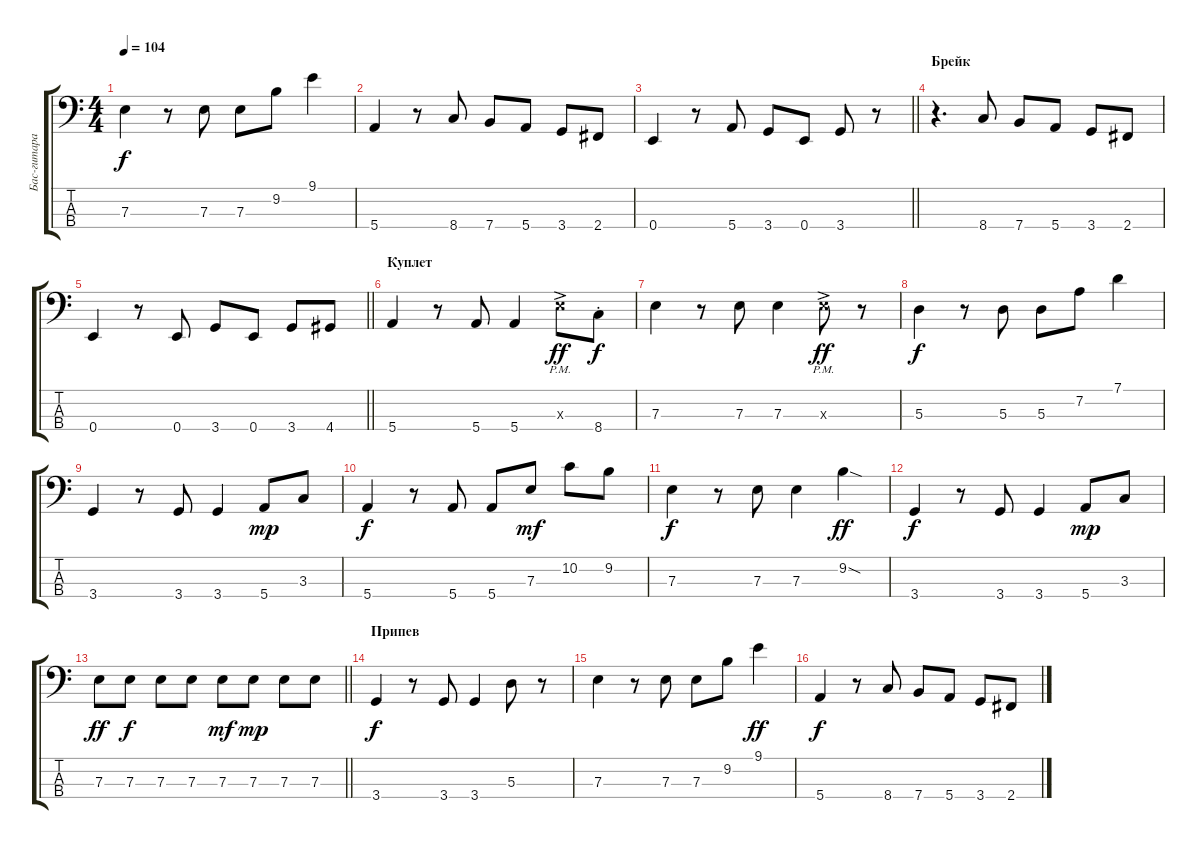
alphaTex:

\track ("Бас-гитара" "Бас-гитара") {instrument electricbasspick}
\staff {score tabs}
\tuning (G2 D2 A1 E1) {hide}
\ts (4 4)
\tempo 104
\clef f4
\ks c
7.3.4{dy f} r.8 7.3.8 7.3.8 9.2.8 9.1.4 |
5.4.4 r.8 8.4.8 7.4.8 5.4.8 3.4.8 2.4.8 |
\barLineRight lightlight
0.4.4 r.8 5.4.8 3.4.8 0.4.8 3.4.8 r.8 |
\section ("" "Брейк")
r.4{d} 8.4.8 7.4.8 5.4.8 3.4.8 2.4.8 |
\barLineRight lightlight
0.4.4 r.8 0.4.8 3.4.8 0.4.8 3.4.8 4.4.8 |
\section ("" "Куплет")
5.4.4 r.8 5.4.8 5.4.4 7.3{ac pm x}.8{dy ff} 8.4{st}.8{dy f} |
7.3.4 r.8 7.3.8 7.3.4 7.3{ac pm x}.8{dy ff} r.8 |
5.3.4{dy f} r.8 5.3.8 5.3.8 7.2.8 7.1.4 |
3.4.4 r.8 3.4.8 3.4.4 5.4.8{dy mp} 3.3.8 |
5.4.4{dy f} r.8 5.4.8 5.4.8 7.3.8{dy mf} 10.2.8 9.2.8 |
7.3.4{dy f} r.8 7.3.8 7.3.4 9.2{sod}.4{dy ff} |
3.4.4{dy f} r.8 3.4.8 3.4.4 5.4.8{dy mp} 3.3.8 |
\barLineRight lightlight
7.3.8{dy ff} 7.3.8{dy f} 7.3.8 7.3.8 7.3.8{dy mf} 7.3.8{dy mp} 7.3.8 7.3.8 |
\section ("" "Припев")
3.4.4{dy f} r.8 3.4.8 3.4.4 5.3.8 r.8 |
7.3.4 r.8 7.3.8 7.3.8 9.2.8 9.1.4{dy ff} |
5.4.4{dy f} r.8 8.4.8 7.4.8 5.4.8 3.4.8 2.4.8
